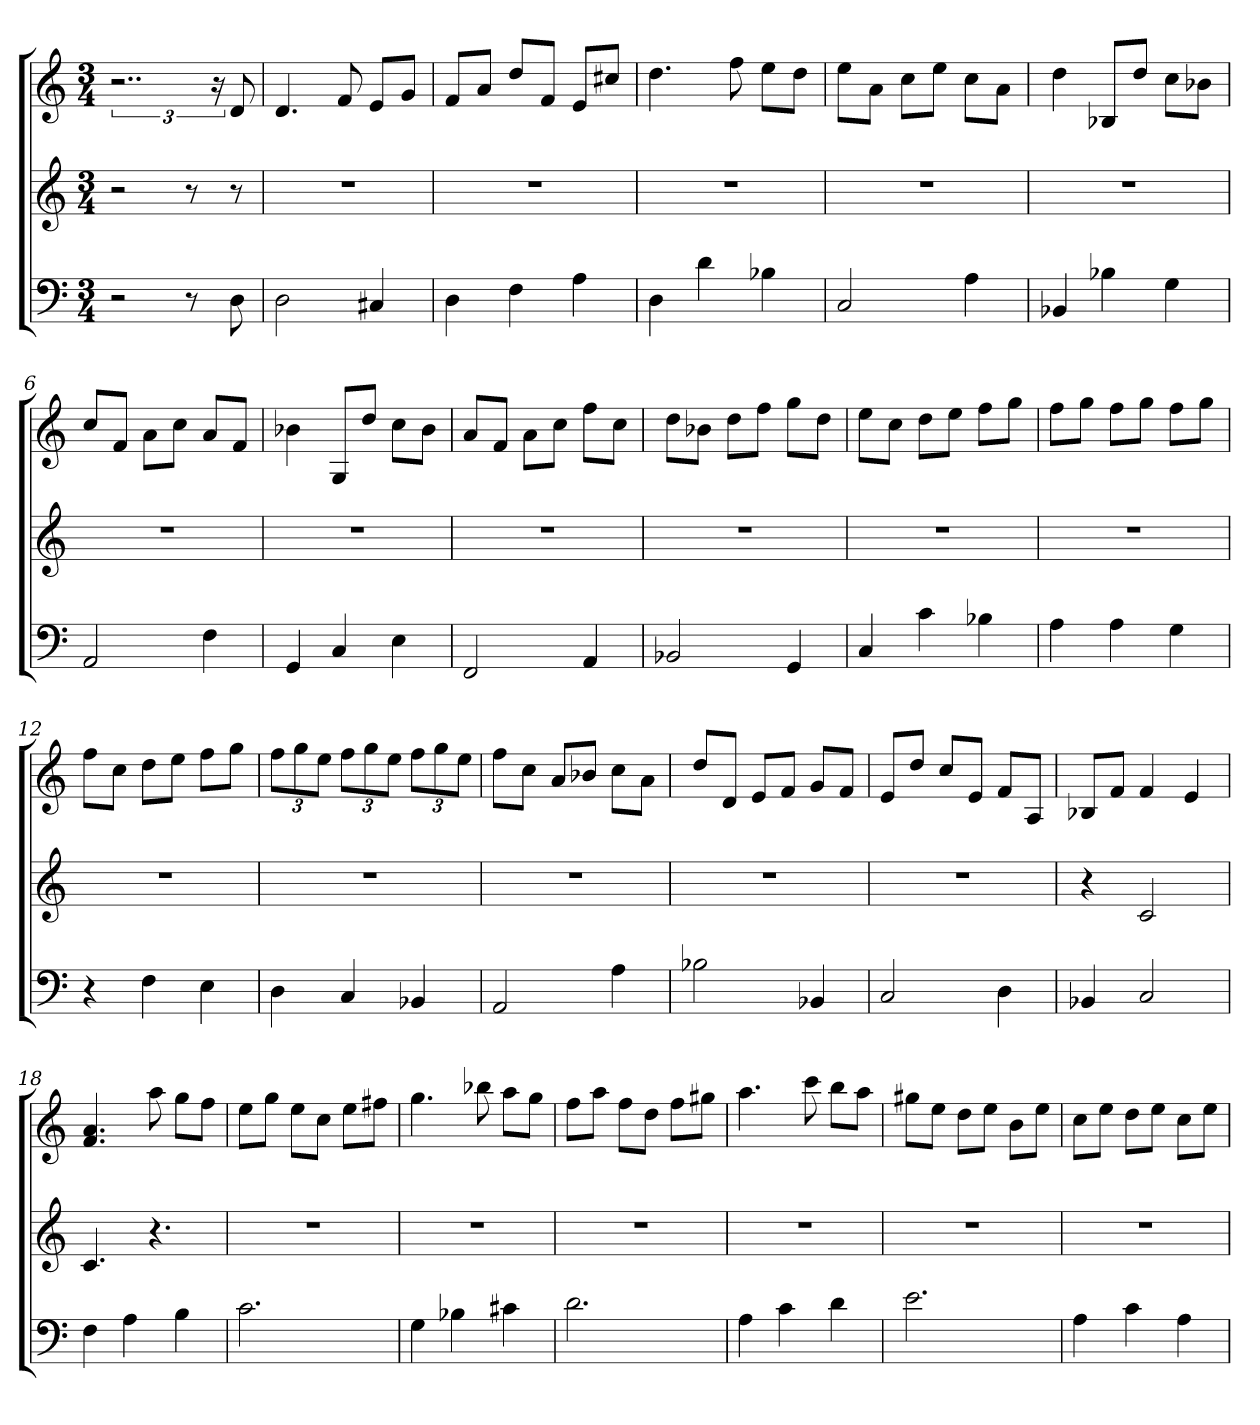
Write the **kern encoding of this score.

**kern	**kern	**kern
*part3	*part2	*part1
*staff3	*staff2	*staff1
*k[]	*k[]	*k[]
*a:	*a:	*a:
*M3/4	*M3/4	*M3/4
=	=	=
2r	2r	3..r
8r	8r	.
.	.	24r
8D	8r	8d
=1	=1	=1
2D	2.r	4.d
.	.	8f
4C#X	.	8eL
.	.	8gJ
=2	=2	=2
4D	2.r	8fL
.	.	8aJ
4F	.	8ddL
.	.	8fJ
4A	.	8eL
.	.	8cc#XJ
=3	=3	=3
4D	2.r	4.dd
4d	.	.
.	.	8ff
4B-X	.	8eeL
.	.	8ddJ
=4	=4	=4
2C	2.r	8eeL
.	.	8aJ
.	.	8ccL
.	.	8eeJ
4A	.	8ccL
.	.	8aJ
=5	=5	=5
4BB-X	2.r	4dd
4B-X	.	8B-XL
.	.	8ddJ
4G	.	8ccL
.	.	8b-XJ
=6	=6	=6
2AA	2.r	8ccL
.	.	8fJ
.	.	8aL
.	.	8ccJ
4F	.	8aL
.	.	8fJ
=7	=7	=7
4GG	2.r	4b-X
4C	.	8GL
.	.	8ddJ
4E	.	8ccL
.	.	8b-J
=8	=8	=8
2FF	2.r	8aL
.	.	8fJ
.	.	8aL
.	.	8ccJ
4AA	.	8ffL
.	.	8ccJ
=9	=9	=9
2BB-X	2.r	8ddL
.	.	8b-XJ
.	.	8ddL
.	.	8ffJ
4GG	.	8ggL
.	.	8ddJ
=10	=10	=10
4C	2.r	8eeL
.	.	8ccJ
4c	.	8ddL
.	.	8eeJ
4B-X	.	8ffL
.	.	8ggJ
=11	=11	=11
4A	2.r	8ffL
.	.	8ggJ
4A	.	8ffL
.	.	8ggJ
4G	.	8ffL
.	.	8ggJ
=12	=12	=12
4r	2.r	8ffL
.	.	8ccJ
4F	.	8ddL
.	.	8eeJ
4E	.	8ffL
.	.	8ggJ
=13	=13	=13
4D	2.r	12ffL
.	.	12gg
.	.	12eeJ
4C	.	12ffL
.	.	12gg
.	.	12eeJ
4BB-X	.	12ffL
.	.	12gg
.	.	12eeJ
=14	=14	=14
2AA	2.r	8ffL
.	.	8ccJ
.	.	8aL
.	.	8b-XJ
4A	.	8ccL
.	.	8aJ
=15	=15	=15
2B-X	2.r	8ddL
.	.	8dJ
.	.	8eL
.	.	8fJ
4BB-X	.	8gL
.	.	8fJ
=16	=16	=16
2C	2.r	8eL
.	.	8ddJ
.	.	8ccL
.	.	8eJ
4D	.	8fL
.	.	8AJ
=17	=17	=17
4BB-X	4r	8B-XL
.	.	8fJ
2C	2c	4f
.	.	4e
=18	=18	=18
4F	4.c	4.f 4.a
4A	.	.
.	4.r	8aa
4B	.	8ggL
.	.	8ffJ
=19	=19	=19
2.c	2.r	8eeL
.	.	8ggJ
.	.	8eeL
.	.	8ccJ
.	.	8eeL
.	.	8ff#XJ
=20	=20	=20
4G	2.r	4.gg
4B-X	.	.
.	.	8bb-X
4c#X	.	8aaL
.	.	8ggJ
=21	=21	=21
2.d	2.r	8ffL
.	.	8aaJ
.	.	8ffL
.	.	8ddJ
.	.	8ffL
.	.	8gg#XJ
=22	=22	=22
4A	2.r	4.aa
4c	.	.
.	.	8ccc
4d	.	8bbL
.	.	8aaJ
=23	=23	=23
2.e	2.r	8gg#XL
.	.	8eeJ
.	.	8ddL
.	.	8eeJ
.	.	8bL
.	.	8eeJ
=24	=24	=24
4A	2.r	8ccL
.	.	8eeJ
4c	.	8ddL
.	.	8eeJ
4A	.	8ccL
.	.	8eeJ
=	=	=
*-	*-	*-
